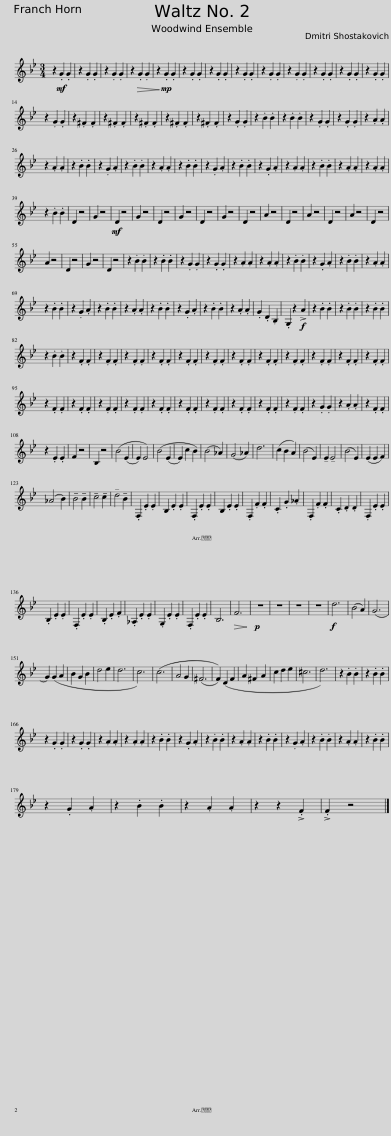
X:1
L:1/8
M:3/4
I:linebreak $
K:none
V:1 treble transpose=-7
V:1
[K:Bb] z2!mf! .G2 .G2 | z2 .G2 .G2 | z2 .G2 .G2 | z2 .G2!>(! .G2!>)! | z2!mp! .G2 .G2 | %5
 z2 .G2 .G2 | z2 .G2 .G2 | z2 .G2 .G2 | z2 .G2 .G2 | z2 .G2 .G2 | %10
 z2 .G2 .G2 | z2 .G2 .G2 | z2 .G2 .G2 |$ z2 .G2 .G2 | z2 .^F2 .F2 | %15
 z2 .^F2 .F2 | z2 .^F2 .F2 | z2 .^F2 .F2 | z2 .^F2 .F2 | z2 .G2 .G2 | %20
 z2 .B2 .B2 | z2 .B2 .B2 | z2 .G2 .G2 | z2 .G2 .G2 | z2 .A2 .A2 |$ %25
 z2 .A2 .A2 | z2 .B2 .B2 | z2 .G2 .A2 | z2 .B2 .B2 | z2 .A2 .A2 | %30
 z2 .B2 .B2 | z2 .G2 .A2 | z2 .B2 .B2 | z2 .G2 .A2 | z2 .A2 .A2 | %35
 z2 .B2 .B2 | z2 .A2 .A2 | z2 .A2 .A2 |$ z2 .B2 .B2 | D2 z4 | %40
 G2 z4 |!mf! D2 z4 | G2 z4 | D2 z4 | G2 z4 | %45
 D2 z4 | G2 z4 | D2 z4 | A2 z4 | D2 z4 | %50
 A2 z4 | D2 z4 | A2 z4 | D2 z4 |$ A2 z4 | %55
 D2 z4 | G2 z4 | D2 z4 | z2 .B2 .B2 | z2 .B2 .B2 | %60
 z2 .G2 .G2 | z2 .G2 .G2 | z2 .A2 .A2 | z2 .A2 .A2 | z2 .B2 .B2 | %65
 z2 .G2 .A2 | z2 .B2 .B2 | z2 .A2 .A2 |$ z2 .B2 .B2 | z2 .G2 .A2 | %70
 z2 .B2 .B2 | z2 .A2 .A2 | z2 .B2 .B2 | z2 .G2 .A2 | z2 .B2 .B2 | %75
 z2 .A2 .A2 | .G2 .D2 .B,2 | .G,2 z2!f! !>!A2 | z2 .B2 .B2 | z2 .B2 .B2 | %80
 z2 .B2 .B2 |$ z2 .B2 .B2 | z2 .F2 .F2 | z2 .F2 .F2 | z2 .F2 .F2 | %85
 z2 .F2 .F2 | z2 .F2 .F2 | z2 .F2 .F2 | z2 .F2 .F2 | z2 .F2 .F2 | %90
 z2 .F2 .F2 | z2 .F2 .F2 | z2 .F2 .F2 | z2 .F2 .F2 |$ z2 .F2 .F2 | %95
 z2 .F2 .F2 | z2 .F2 .F2 | z2 .F2 .F2 | z2 .F2 .F2 | z2 .F2 .F2 | %100
 z2 .F2 .F2 | z2 .F2 .F2 | z2 .F2 .F2 | z2 .F2 .F2 | z2 .G2 .G2 | %105
 z2 .A2 .A2 | z2 .F2 .F2 |$ z2 .E2 .E2 | F2 z4 | B,2 z4 | %110
 (B4 (E2) | E2) E4 | (B4 (E2) | E2) c2 B2 | (B4 _A2) | %115
 (G4 _A2) | d6 | (c2 B2) A2 | (B4 E2) | !tenuto!E2 !tenuto!E4 | %120
 (B4 E2) | (E2 E2) F2 |$ (_A4 B2) | !tenuto!B4 !tenuto!B2 | !tenuto!c4 !tenuto!c2 | %125
 !tenuto!d4 !tenuto!B2 | .F,2 .E2 .E2 | B,2 .E2 .E2 | .F,2 .E2 .E2 | B,2 .E2 .E2 | %130
 .F,2 .F2 .F2 | .C2 .G2 ._A2 | .F,2 .F2 .F2 | .C2 .D2 .D2 | .F,2 .E2 .E2 |$ %135
 .B,2 .E2 .E2 | .F,2 .E2 .E2 | .B,2 .E2 .F2 | ._A,2 .E2 .E2 | .G,2 .E2 .E2 | %140
 .F,2 .E2 .E2 | B,6 |!>(! F6!>)! |!p! z6 | z6 | %145
 z6 | z6 |!f! d6 | (B4 A2) | (G6 |$ %150
 G2) (G2 A2) | B2 G2 B2 | d4 e2 | d6 | c6 | %155
 (c6 | A4) G2 | (^F6 | F2) (D2 F2) | A2 ^F2 A2 | %160
 c2 d2 e2 | ^c6 | d6 | z2 .B2 .B2 | z2 .B2 .B2 |$ %165
 z2 .G2 .G2 | z2 .G2 .G2 | z2 .A2 .A2 | z2 .A2 .A2 | z2 .B2 .B2 | %170
 z2 .G2 .A2 | z2 .B2 .B2 | z2 .A2 .A2 | z2 .B2 .B2 | z2 .G2 .A2 | %175
 z2 .B2 .B2 | z2 .A2 .A2 | z2 .B2 .B2 |$ z2 .G2 .A2 | z2 .B2 .B2 | %180
 z2 .A2 .A2 | z2 z2 !>!.F2 | !>!.F2 z4 |] %183
